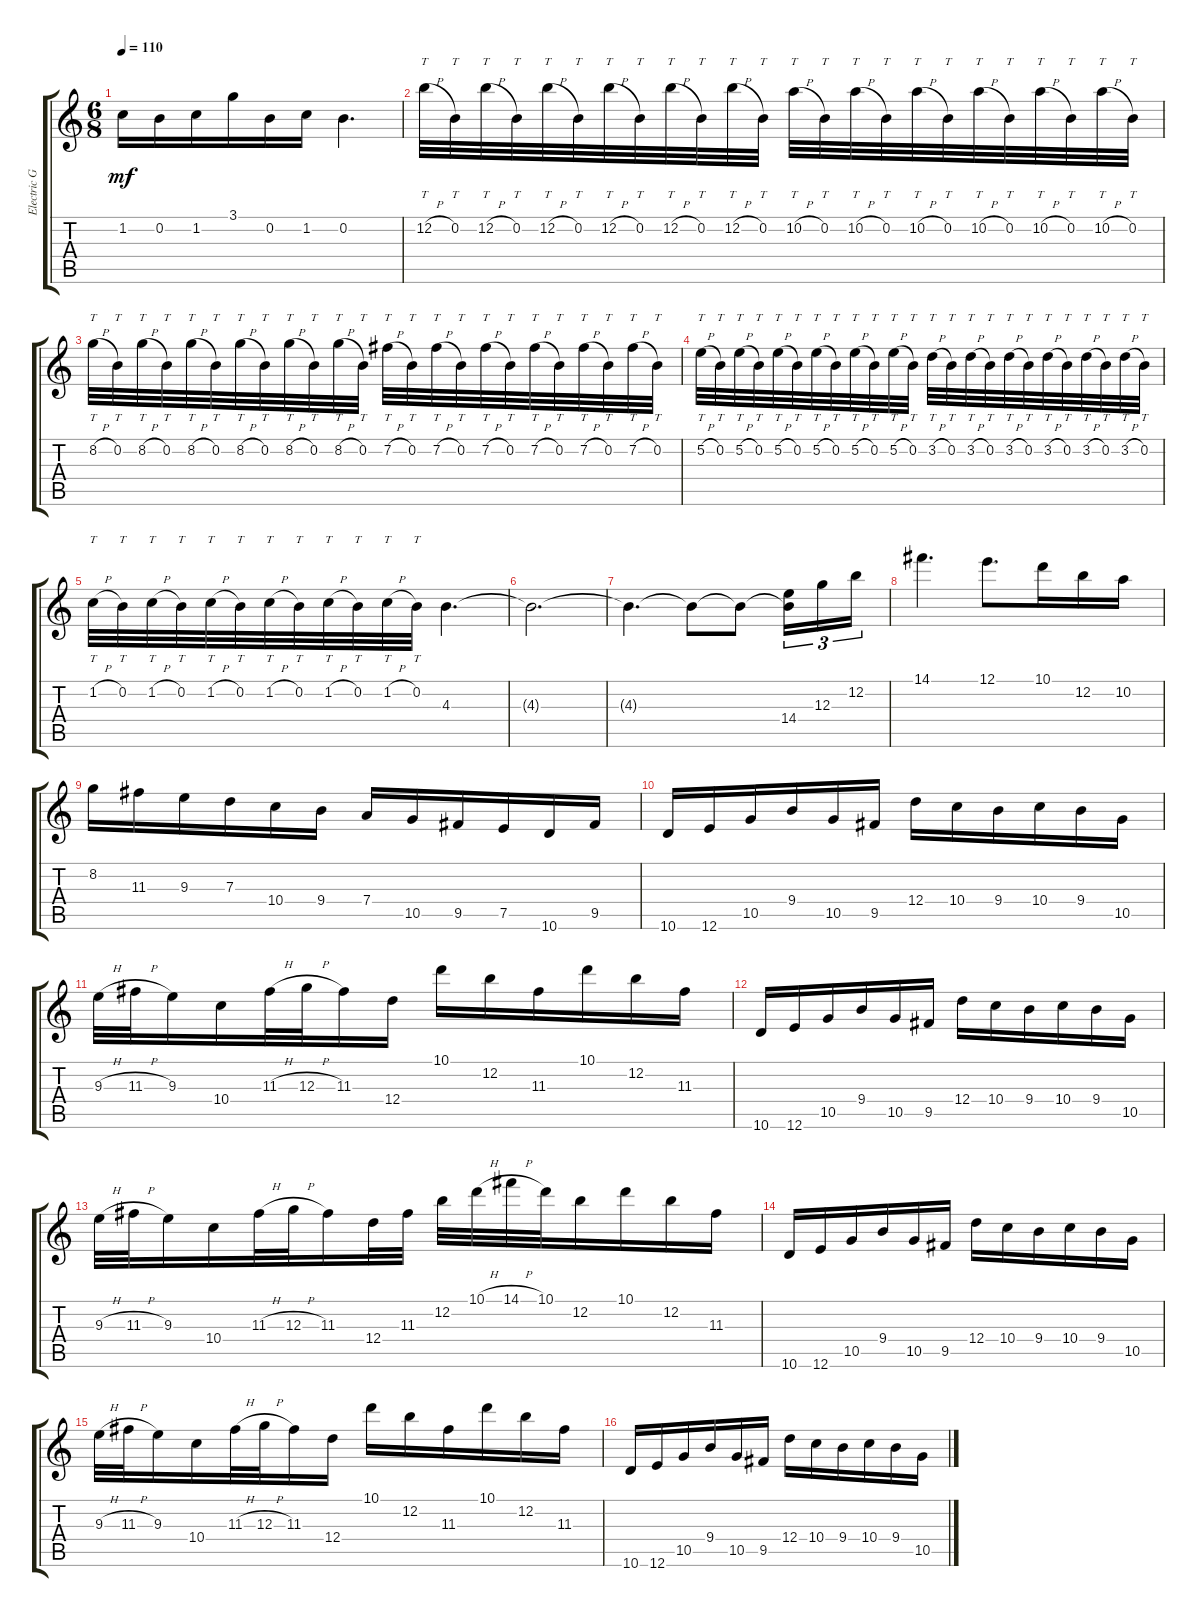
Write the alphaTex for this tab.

\track ("Electric Guitar 2" "Electric G") {instrument electricguitarclean}
\staff {score tabs}
\tuning (E4 B3 G3 D3 A2 E2) {hide}
\ts (6 8)
\tempo 110
\clef g2
\ks c
1.2.16{dy mf} 0.2.16 1.2.16 3.1.16 0.2.16 1.2.16 0.2.4{d} |
12.2{h}.32{tt} 0.2.32{tt} 12.2{h}.32{tt} 0.2.32{tt} 12.2{h}.32{tt} 0.2.32{tt} 12.2{h}.32{tt} 0.2.32{tt} 12.2{h}.32{tt} 0.2.32{tt} 12.2{h}.32{tt} 0.2.32{tt} 10.2{h}.32{tt} 0.2.32{tt} 10.2{h}.32{tt} 0.2.32{tt} 10.2{h}.32{tt} 0.2.32{tt} 10.2{h}.32{tt} 0.2.32{tt} 10.2{h}.32{tt} 0.2.32{tt} 10.2{h}.32{tt} 0.2.32{tt} |
8.2{h}.32{tt} 0.2.32{tt} 8.2{h}.32{tt} 0.2.32{tt} 8.2{h}.32{tt} 0.2.32{tt} 8.2{h}.32{tt} 0.2.32{tt} 8.2{h}.32{tt} 0.2.32{tt} 8.2{h}.32{tt} 0.2.32{tt} 7.2{h}.32{tt} 0.2.32{tt} 7.2{h}.32{tt} 0.2.32{tt} 7.2{h}.32{tt} 0.2.32{tt} 7.2{h}.32{tt} 0.2.32{tt} 7.2{h}.32{tt} 0.2.32{tt} 7.2{h}.32{tt} 0.2.32{tt} |
5.2{h}.32{tt} 0.2.32{tt} 5.2{h}.32{tt} 0.2.32{tt} 5.2{h}.32{tt} 0.2.32{tt} 5.2{h}.32{tt} 0.2.32{tt} 5.2{h}.32{tt} 0.2.32{tt} 5.2{h}.32{tt} 0.2.32{tt} 3.2{h}.32{tt} 0.2.32{tt} 3.2{h}.32{tt} 0.2.32{tt} 3.2{h}.32{tt} 0.2.32{tt} 3.2{h}.32{tt} 0.2.32{tt} 3.2{h}.32{tt} 0.2.32{tt} 3.2{h}.32{tt} 0.2.32{tt} |
1.2{h}.32{tt} 0.2.32{tt} 1.2{h}.32{tt} 0.2.32{tt} 1.2{h}.32{tt} 0.2.32{tt} 1.2{h}.32{tt} 0.2.32{tt} 1.2{h}.32{tt} 0.2.32{tt} 1.2{h}.32{tt} 0.2.32{tt} 4.3.4{d} |
4.3{t}.2{d} |
4.3{t}.4{d} 4.3{t}.8 4.3{t}.8 (4.3{t} 14.4).16{tu (3 2)} 12.3.16{tu (3 2)} 12.2.16{tu (3 2)} |
14.1.4{d} 12.1.8{d} 10.1.16 12.2.16 10.2.16 |
8.2.16 11.3.16 9.3.16 7.3.16 10.4.16 9.4.16 7.4.16 10.5.16 9.5.16 7.5.16 10.6.16 9.5.16 |
10.6.16 12.6.16 10.5.16 9.4.16 10.5.16 9.5.16 12.4.16 10.4.16 9.4.16 10.4.16 9.4.16 10.5.16 |
9.3{h}.32 11.3{h}.32 9.3.16 10.4.16 11.3{h}.32 12.3{h}.32 11.3.16 12.4.16 10.1.16 12.2.16 11.3.16 10.1.16 12.2.16 11.3.16 |
10.6.16 12.6.16 10.5.16 9.4.16 10.5.16 9.5.16 12.4.16 10.4.16 9.4.16 10.4.16 9.4.16 10.5.16 |
9.3{h}.32 11.3{h}.32 9.3.16 10.4.16 11.3{h}.32 12.3{h}.32 11.3.16 12.4.32 11.3.32 12.2.32 10.1{h}.32 14.1{h}.32 10.1.32 12.2.16 10.1.16 12.2.16 11.3.16 |
10.6.16 12.6.16 10.5.16 9.4.16 10.5.16 9.5.16 12.4.16 10.4.16 9.4.16 10.4.16 9.4.16 10.5.16 |
9.3{h}.32 11.3{h}.32 9.3.16 10.4.16 11.3{h}.32 12.3{h}.32 11.3.16 12.4.16 10.1.16 12.2.16 11.3.16 10.1.16 12.2.16 11.3.16 |
10.6.16 12.6.16 10.5.16 9.4.16 10.5.16 9.5.16 12.4.16 10.4.16 9.4.16 10.4.16 9.4.16 10.5.16
